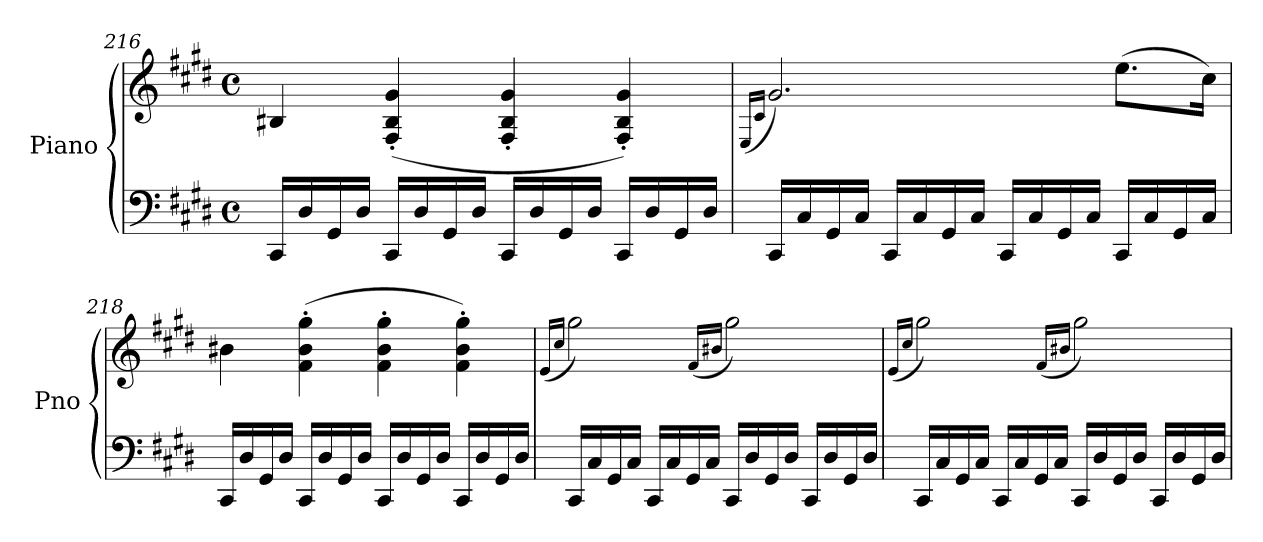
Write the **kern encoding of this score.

**kern	**kern
*part1	*part1
*staff2	*staff1
*I"Piano	*
*I'Pno	*
*clefF4	*clefG2
*k[f#c#g#d#]	*k[f#c#g#d#]
*M4/4	*M4/4
*met(c)	*met(c)
=216	=216
16CC#/LL	4B#X/
16D#/	.
16GG#/	.
16D#/JJ	.
16CC#/LL	(>4F#/' 4B#/' 4g#/'
16D#/	.
16GG#/	.
16D#/JJ	.
16CC#/LL	4F#/' 4B#/' 4g#/'
16D#/	.
16GG#/	.
16D#/JJ	.
16CC#/LL	4F#/' 4B#/' 4g#/')
16D#/	.
16GG#/	.
16D#/JJ	.
=217	=217
.	(<16qE/LL
.	16qc#/JJ
16CC#/LL	2.g#/)
16C#/	.
16GG#/	.
16C#/JJ	.
16CC#/LL	.
16C#/	.
16GG#/	.
16C#/JJ	.
16CC#/LL	.
16C#/	.
16GG#/	.
16C#/JJ	.
16CC#/LL	(>8.ee\L
16C#/	.
16GG#/	.
16C#/JJ	16cc#\Jk)
=218	=218
16CC#/LL	4b#X\
16D#/	.
16GG#/	.
16D#/JJ	.
16CC#/LL	(>4f#\' 4b#\' 4gg#\'
16D#/	.
16GG#/	.
16D#/JJ	.
16CC#/LL	4f#\' 4b#\' 4gg#\'
16D#/	.
16GG#/	.
16D#/JJ	.
16CC#/LL	4f#\' 4b#\' 4gg#\')
16D#/	.
16GG#/	.
16D#/JJ	.
=219	=219
.	(<16qe/LL
.	16qcc#/JJ
16CC#/LL	2gg#\)
16C#/	.
16GG#/	.
16C#/JJ	.
16CC#/LL	.
16C#/	.
16GG#/	.
16C#/JJ	.
.	(<16qf#/LL
.	16qb#X/JJ
16CC#/LL	2gg#\)
16D#/	.
16GG#/	.
16D#/JJ	.
16CC#/LL	.
16D#/	.
16GG#/	.
16D#/JJ	.
=220	=220
.	(<16qe/LL
.	16qcc#/JJ
16CC#/LL	2gg#\)
16C#/	.
16GG#/	.
16C#/JJ	.
16CC#/LL	.
16C#/	.
16GG#/	.
16C#/JJ	.
.	(<16qf#/LL
.	16qb#X/JJ
16CC#/LL	2gg#\)
16D#/	.
16GG#/	.
16D#/JJ	.
16CC#/LL	.
16D#/	.
16GG#/	.
16D#/JJ	.
=	=
*-	*-
